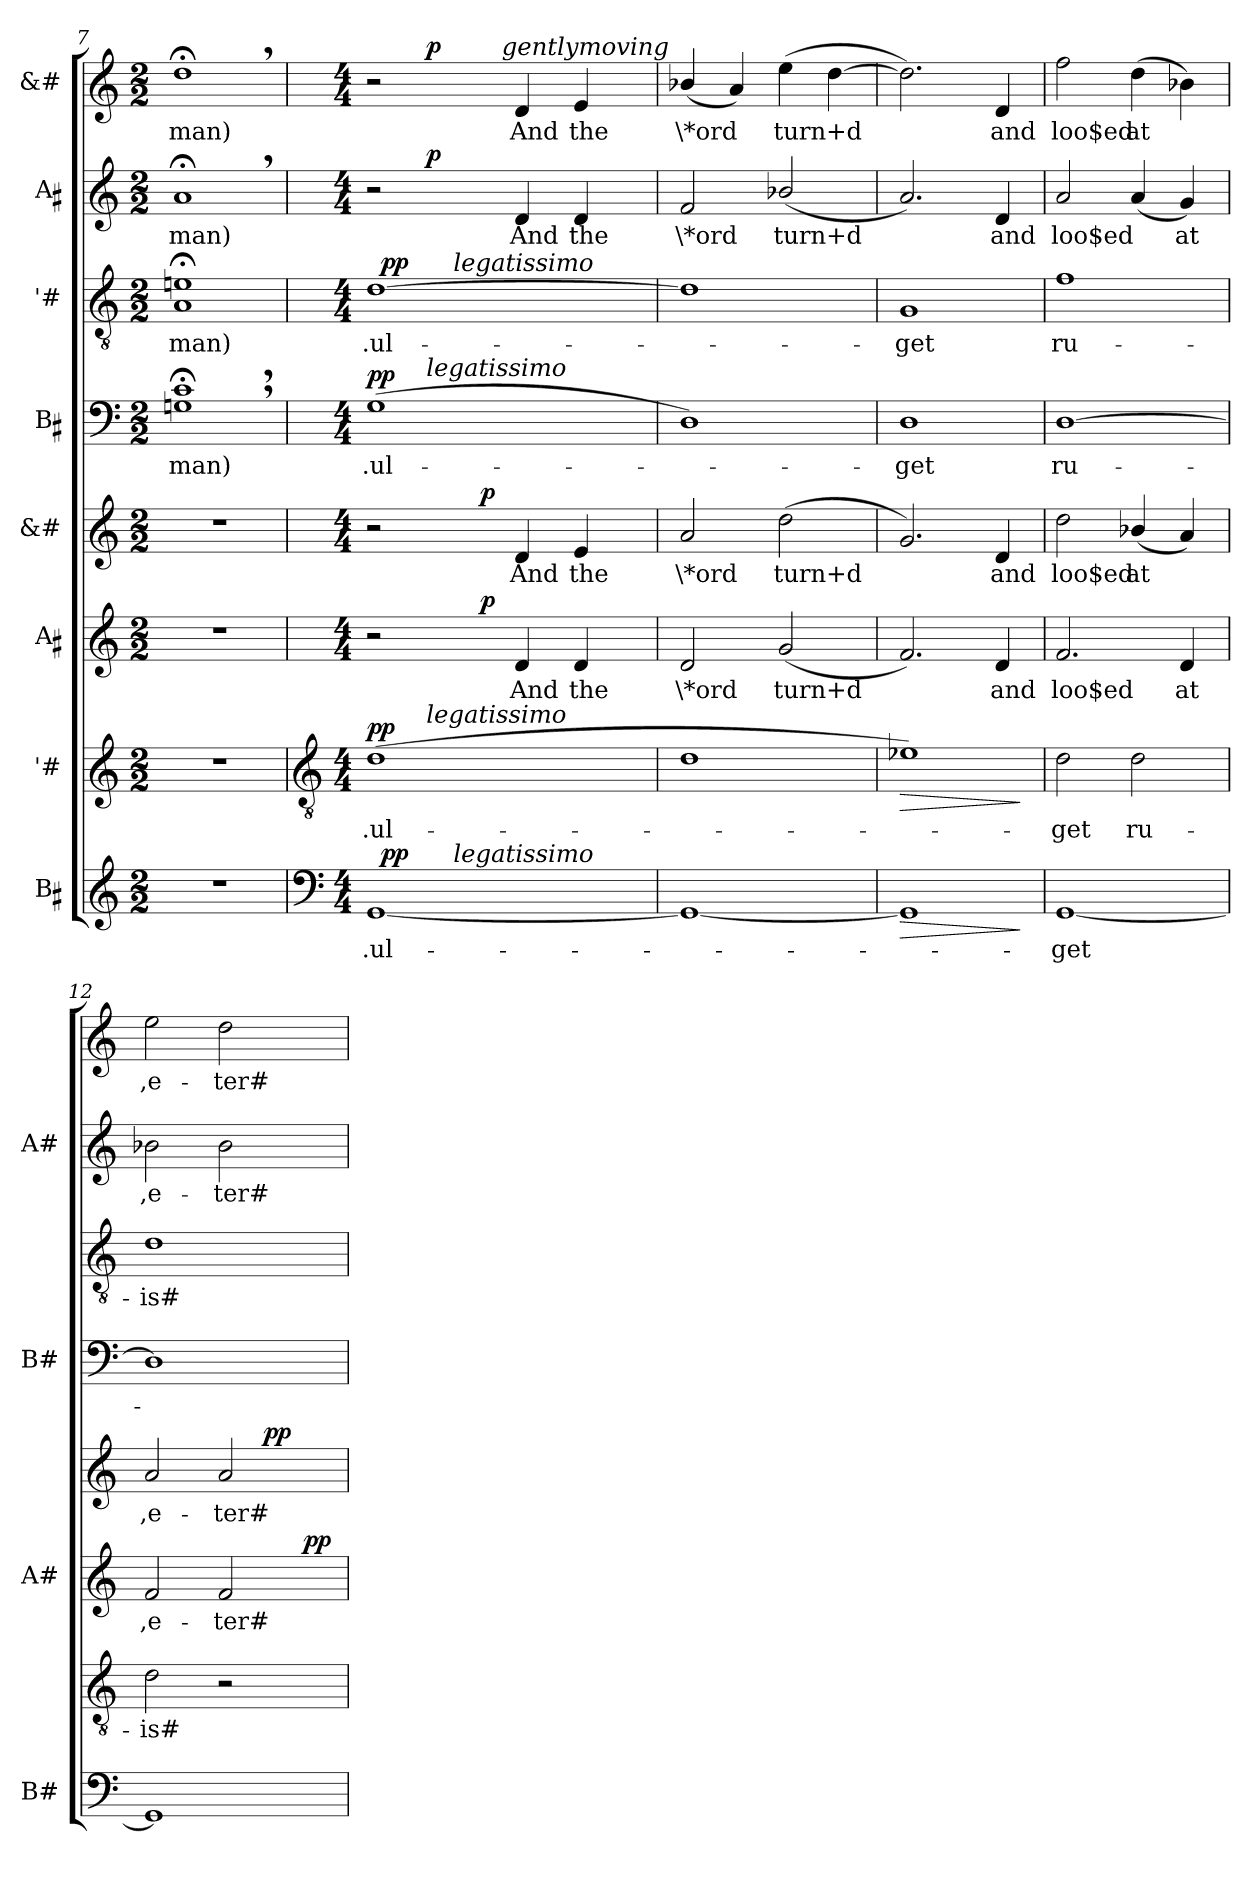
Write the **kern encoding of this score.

**kern	**text	**dynam	**kern	**text	**dynam	**kern	**text	**dynam	**kern	**text	**dynam	**kern	**text	**dynam	**kern	**text	**dynam	**kern	**text	**dynam	**kern	**text	**dynam
*part8	*part8	*part8	*part7	*part7	*part7	*part6	*part6	*part6	*part5	*part5	*part5	*part4	*part4	*part4	*part3	*part3	*part3	*part2	*part2	*part2	*part1	*part1	*part1
*staff8	*staff8	*staff8	*staff7	*staff7	*staff7	*staff6	*staff6	*staff6	*staff5	*staff5	*staff5	*staff4	*staff4	*staff4	*staff3	*staff3	*staff3	*staff2	*staff2	*staff2	*staff1	*staff1	*staff1
*I"B#	*	*	*I"'#	*	*	*I"A#	*	*	*I"&#	*	*	*I"B#	*	*	*I"'#	*	*	*I"A#	*	*	*I"&#	*	*
*I'B#	*	*	*	*	*	*I'A#	*	*	*	*	*	*I'B#	*	*	*	*	*	*I'A#	*	*	*	*	*
*clefG2	*	*	*clefG2	*	*	*clefG2	*	*	*clefG2	*	*	*clefF4	*	*	*clefGv2	*	*	*clefG2	*	*	*clefG2	*	*
*k[]	*	*	*k[]	*	*	*k[]	*	*	*k[]	*	*	*k[]	*	*	*k[]	*	*	*k[]	*	*	*k[]	*	*
*C:	*	*	*C:	*	*	*C:	*	*	*C:	*	*	*C:	*	*	*C:	*	*	*C:	*	*	*C:	*	*
*M2/2	*	*	*M2/2	*	*	*M2/2	*	*	*M2/2	*	*	*M2/2	*	*	*M2/2	*	*	*M2/2	*	*	*M2/2	*	*
=7	=7	=7	=7	=7	=7	=7	=7	=7	=7	=7	=7	=7	=7	=7	=7	=7	=7	=7	=7	=7	=7	=7	=7
!	!	!	!	!	!	!	!	!	!	!	!	!	!LO:LY:b	!	!	!LO:LY:b	!	!	!LO:LY:b	!	!	!LO:LY:b	!
1r	.	.	1r	.	.	1r	.	.	1r	.	.	1Gn;<,> 1c;<,>	man)	.	1A;< 1en;<	man)	.	1a;,<	man)	.	1dd;<,>	man)	.
!!LO:LB:g=z
=8	=8	=8	=8	=8	=8	=8	=8	=8	=8	=8	=8	=8	=8	=8	=8	=8	=8	=8	=8	=8	=8	=8	=8
*clefF4	*	*	*clefGv2	*	*	*	*	*	*	*	*	*	*	*	*	*	*	*	*	*	*	*	*
*M4/4	*	*	*M4/4	*	*	*M4/4	*	*	*M4/4	*	*	*M4/4	*	*	*M4/4	*	*	*M4/4	*	*	*M4/4	*	*
!	!LO:LY:b	!	!	!LO:LY:b	!LO:DY:a	!	!	!	!	!	!	!	!LO:LY:b	!LO:DY:a	!	!LO:LY:b	!	!	!	!	!	!	!
*^	*	*	*^	*	*	*^	*	*	*^	*	*	*^	*	*	*^	*	*	*^	*	*	*^	*	*
*	*^	*	*	*	*	*	*	*	*	*	*	*	*	*	*	*	*	*	*	*	*^	*	*	*	*	*	*	*	*^	*	*
[<1GG	32ryy	4ryy	.ul-	.	(>1d	4ryy	.ul-	pp	2r	4ryy	.	.	2r	4ryy	.	.	(>1G	4ryy	.ul-	pp	[>1d	32ryy	4ryy	.ul-	.	2r	4ryy	.	.	2r	4ryy	4...ryy	.	.
!	!	!	!	!LO:DY:a	!	!	!	!	!	!	!	!	!	!	!	!	!	!	!	!	!	!	!	!	!LO:DY:a	!	!	!	!	!	!	!	!	!
.	2ryy	.	.	pp	.	.	.	.	.	.	.	.	.	.	.	.	.	.	.	.	.	2ryy	.	.	pp	.	.	.	.	.	.	.	.	.
!	!	!	!	!	!	!	!	!	!	!	!	!	!	!	!	!	!	!LO:TX:a:i:t=legatissimo	!	!	!	!	!	!	!	!	!	!	!	!	!	!	!	!
!	!	!	!	!	!	!LO:TX:a:i:t=legatissimo	!	!	!	!	!	!	!	!	!	!	!	!	!	!	!	!	!	!	!	!	!	!	!	!	!	!	!	!
!	!	!	!	!	!	!	!	!	!	!	!	!	!	!	!	!	!	!	!	!	!	!	!	!	!	!	!	!	!LO:DY:a	!	!	!	!	!LO:DY:a
.	.	16.ryy	.	.	.	2.ryy	.	.	.	8ryy	.	.	.	8ryy	.	.	.	2.ryy	.	.	.	.	16.ryy	.	.	.	2.ryy	.	p	.	2.ryy	.	.	p
!	!	!	!	!	!	!	!	!	!	!	!	!	!	!	!	!	!	!	!	!	!	!	!LO:TX:a:i:t=legatissimo	!	!	!	!	!	!	!	!	!	!	!
!	!	!LO:TX:a:i:t=legatissimo	!	!	!	!	!	!	!	!	!	!	!	!	!	!	!	!	!	!	!	!	!	!	!	!	!	!	!	!	!	!	!	!
.	.	2ryy	.	.	.	.	.	.	.	.	.	.	.	.	.	.	.	.	.	.	.	.	2ryy	.	.	.	.	.	.	.	.	.	.	.
.	.	.	.	.	.	.	.	.	.	32ryy	.	.	.	32ryy	.	.	.	.	.	.	.	.	.	.	.	.	.	.	.	.	.	.	.	.
!	!	!	!	!	!	!	!	!	!	!	!	!LO:DY:a	!	!	!	!LO:DY:a	!	!	!	!	!	!	!	!	!	!	!	!	!	!	!	!	!	!
.	.	.	.	.	.	.	.	.	.	2ryy	.	p	.	2ryy	.	p	.	.	.	.	.	.	.	.	.	.	.	.	.	.	.	.	.	.
!	!	!	!	!	!	!	!	!	!	!	!	!	!	!	!	!	!	!	!	!	!	!	!	!	!	!	!	!	!	!	!	!LO:TX:a:i:t=gentlymoving	!	!
.	.	.	.	.	.	.	.	.	.	.	.	.	.	.	.	.	.	.	.	.	.	.	.	.	.	.	.	.	.	.	.	2ryy	.	.
!	!	!	!	!	!	!	!	!	!	!	!LO:LY:b	!	!	!	!LO:LY:b	!	!	!	!	!	!	!	!	!	!	!	!	!LO:LY:b	!	!	!	!	!LO:LY:b	!
.	.	.	.	.	.	.	.	.	4d/	.	And	.	4d/	.	And	.	.	.	.	.	.	.	.	.	.	4d/	.	And	.	4d/	.	.	And	.
.	4...ryy	.	.	.	.	.	.	.	.	.	.	.	.	.	.	.	.	.	.	.	.	4...ryy	.	.	.	.	.	.	.	.	.	.	.	.
!	!	!	!	!	!	!	!	!	!	!	!LO:LY:b	!	!	!	!LO:LY:b	!	!	!	!	!	!	!	!	!	!	!	!	!LO:LY:b	!	!	!	!	!LO:LY:b	!
.	.	.	.	.	.	.	.	.	4d/	.	the	.	4e/	.	the	.	.	.	.	.	.	.	.	.	.	4d/	.	the	.	4e/	.	.	the	.
.	.	8ryy	.	.	.	.	.	.	.	.	.	.	.	.	.	.	.	.	.	.	.	.	8ryy	.	.	.	.	.	.	.	.	.	.	.
.	.	.	.	.	.	.	.	.	.	16.ryy	.	.	.	16.ryy	.	.	.	.	.	.	.	.	.	.	.	.	.	.	.	.	.	.	.	.
.	.	32ryy	.	.	.	.	.	.	.	.	.	.	.	.	.	.	.	.	.	.	.	.	32ryy	.	.	.	.	.	.	.	.	32ryy	.	.
=9	=9	=9	=9	=9	=9	=9	=9	=9	=9	=9	=9	=9	=9	=9	=9	=9	=9	=9	=9	=9	=9	=9	=9	=9	=9	=9	=9	=9	=9	=9	=9	=9	=9	=9
!	!	!	!	!	!	!	!	!	!	!	!LO:LY:b	!	!	!	!LO:LY:b	!	!	!	!	!	!	!	!	!	!	!	!	!LO:LY:b	!	!	!	!	!LO:LY:b	!
*v	*v	*v	*	*	*	*	*	*	*v	*v	*	*	*v	*v	*	*	*v	*v	*	*	*v	*v	*v	*	*	*v	*v	*	*	*v	*v	*v	*	*
*	*	*	*v	*v	*	*	*	*	*	*	*	*	*	*	*	*	*	*	*	*	*	*	*	*
1GG_	.	.	1d	.	.	2d/	\*ord	.	2a/	\*ord	.	1D)	.	.	1d]	.	.	2f/	\*ord	.	(<4b-X/	\*ord	.
.	.	.	.	.	.	.	.	.	.	.	.	.	.	.	.	.	.	.	.	.	4a/)	.	.
!	!	!	!	!	!	!	!LO:LY:b	!	!	!LO:LY:b	!	!	!	!	!	!	!	!	!LO:LY:b	!	!	!LO:LY:b	!
.	.	.	.	.	.	(2g/	turn+d	.	(>2dd\	turn+d	.	.	.	.	.	.	.	(<2b-X/	turn+d	.	(>4ee\	turn+d	.
.	.	.	.	.	.	.	.	.	.	.	.	.	.	.	.	.	.	.	.	.	[>4dd\	.	.
=10	=10	=10	=10	=10	=10	=10	=10	=10	=10	=10	=10	=10	=10	=10	=10	=10	=10	=10	=10	=10	=10	=10	=10
!	!	!LO:HP:b	!	!	!LO:HP:b	!	!	!	!	!	!	!	!LO:LY:b	!	!	!LO:LY:b	!	!	!	!	!	!	!
1GG]	.	>	1e-X)	.	>	2.f/)	.	.	2.g/)	.	.	1D	-get	.	1G	-get	.	2.a/)	.	.	2.dd\])	.	.
!	!	!	!	!	!	!	!LO:LY:b	!	!	!LO:LY:b	!	!	!	!	!	!	!	!	!LO:LY:b	!	!	!LO:LY:b	!
.	.	.	.	.	.	4d/	and	.	4d/	and	.	.	.	.	.	.	.	4d/	and	.	4d/	and	.
.	.	]	.	.	]	.	.	.	.	.	.	.	.	.	.	.	.	.	.	.	.	.	.
=11	=11	=11	=11	=11	=11	=11	=11	=11	=11	=11	=11	=11	=11	=11	=11	=11	=11	=11	=11	=11	=11	=11	=11
!	!LO:LY:b	!	!	!LO:LY:b	!	!	!LO:LY:b	!	!	!LO:LY:b	!	!	!LO:LY:b	!	!	!LO:LY:b	!	!	!LO:LY:b	!	!	!LO:LY:b	!
[<1GG	-get	.	2d\	-get	.	2.f/	loo$ed	.	2dd\	loo$ed	.	[>1D	ru-	.	1f	ru-	.	2a/	loo$ed	.	2ff\	loo$ed	.
!	!	!	!	!LO:LY:b	!	!	!	!	!	!LO:LY:b	!	!	!	!	!	!	!	!	!	!	!	!LO:LY:b	!
.	.	.	2d\	ru-	.	.	.	.	(<4b-X/	at	.	.	.	.	.	.	.	(<4a/	.	.	(>4dd\	at	.
!	!	!	!	!	!	!	!LO:LY:b	!	!	!	!	!	!	!	!	!	!	!	!LO:LY:b:rj	!	!	!	!
.	.	.	.	.	.	4d/	at	.	4a/)	.	.	.	.	.	.	.	.	4g/)	at	.	4b-X\)	.	.
=12	=12	=12	=12	=12	=12	=12	=12	=12	=12	=12	=12	=12	=12	=12	=12	=12	=12	=12	=12	=12	=12	=12	=12
!	!	!	!	!LO:LY:b	!	!	!LO:LY:b	!	!	!LO:LY:b	!	!	!	!	!	!LO:LY:b	!	!	!LO:LY:b	!	!	!LO:LY:b	!
*	*	*	*	*	*	*^	*	*	*^	*	*	*	*	*	*	*	*	*	*	*	*	*	*
1GG]	.	.	2d\	-is#	.	2f/	2ryy	,e-	.	2a/	2ryy	,e-	.	1D]	.	.	1d	-is#	.	2b-X\	,e-	.	2ee\	,e-	.
!	!	!	!	!	!	!	!	!LO:LY:b	!	!	!	!LO:LY:b	!	!	!	!	!	!	!	!	!LO:LY:b	!	!	!LO:LY:b	!
.	.	.	2r	.	.	2f/	4ryy	-ter#	.	2a/	8..ryy	-ter#	.	.	.	.	.	.	.	2b-\	-ter#	.	2dd\	-ter#	.
!	!	!	!	!	!	!	!	!	!	!	!	!	!LO:DY:a	!	!	!	!	!	!	!	!	!	!	!	!
.	.	.	.	.	.	.	.	.	.	.	4ryy	.	pp	.	.	.	.	.	.	.	.	.	.	.	.
.	.	.	.	.	.	.	16.ryy	.	.	.	.	.	.	.	.	.	.	.	.	.	.	.	.	.	.
!	!	!	!	!	!	!	!	!	!LO:DY:a	!	!	!	!	!	!	!	!	!	!	!	!	!	!	!	!
.	.	.	.	.	.	.	8ryy	.	pp	.	.	.	.	.	.	.	.	.	.	.	.	.	.	.	.
.	.	.	.	.	.	.	32ryy	.	.	.	32ryy	.	.	.	.	.	.	.	.	.	.	.	.	.	.
*	*	*	*	*	*	*v	*v	*	*	*	*	*	*	*	*	*	*	*	*	*	*	*	*	*	*
*	*	*	*	*	*	*	*	*	*v	*v	*	*	*	*	*	*	*	*	*	*	*	*	*	*
=	=	=	=	=	=	=	=	=	=	=	=	=	=	=	=	=	=	=	=	=	=	=	=
*-	*-	*-	*-	*-	*-	*-	*-	*-	*-	*-	*-	*-	*-	*-	*-	*-	*-	*-	*-	*-	*-	*-	*-
